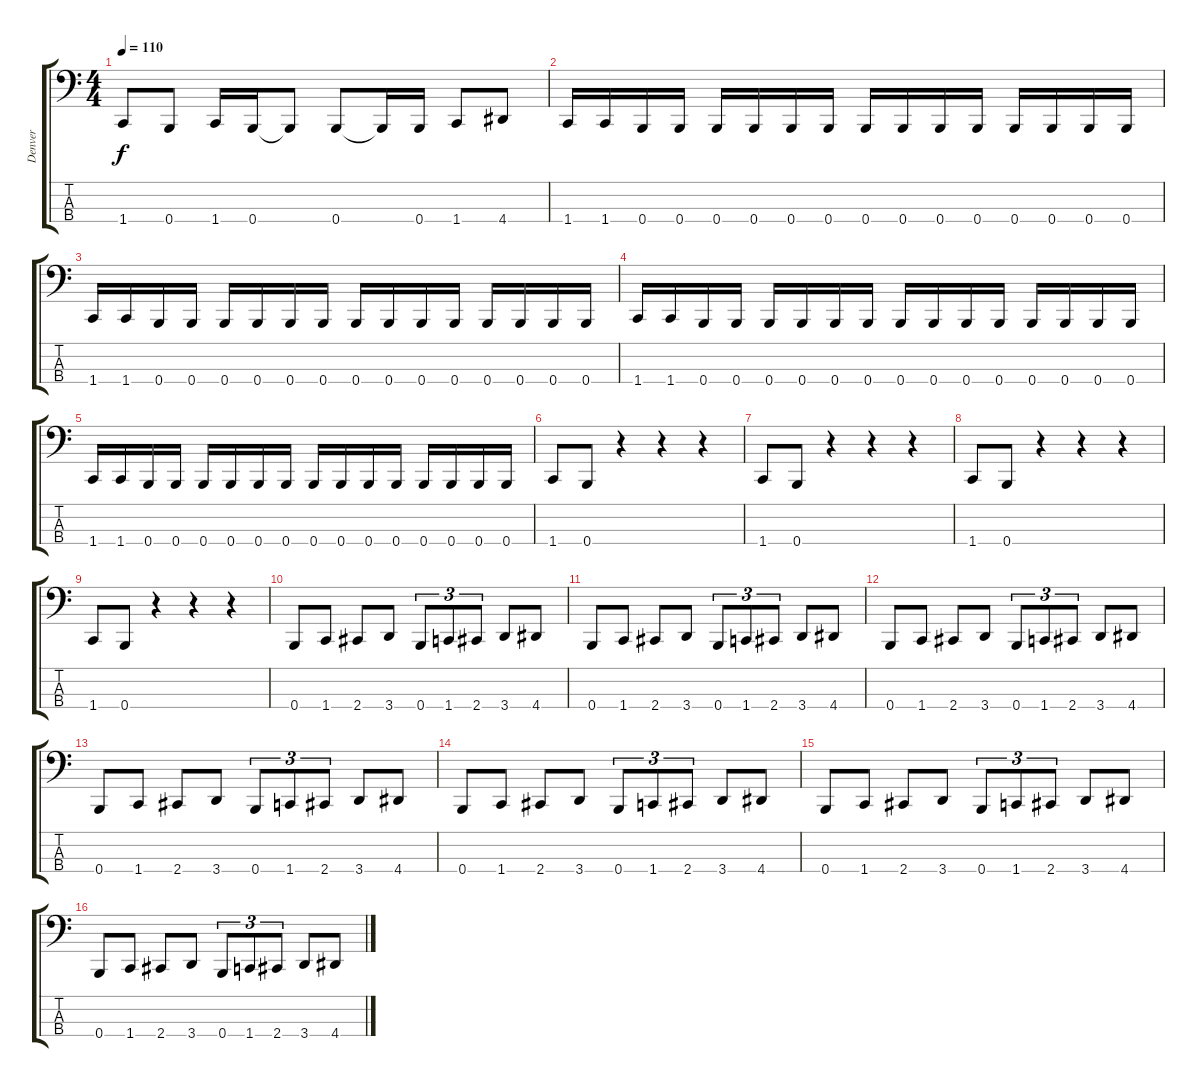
\track ("Denver" "Denver") {instrument electricbasspick}
\staff {score tabs}
\tuning (E2 B1 Gb1 B0) {hide}
\ts (4 4)
\tempo 110
\clef f4
\ks c
1.4.8{dy f} 0.4.8 1.4.16 0.4.16 0.4{t}.8 0.4.8 0.4{t}.16 0.4.16 1.4.8 4.4.8 |
1.4.16 1.4.16 0.4.16 0.4.16 0.4.16 0.4.16 0.4.16 0.4.16 0.4.16 0.4.16 0.4.16 0.4.16 0.4.16 0.4.16 0.4.16 0.4.16 |
1.4.16 1.4.16 0.4.16 0.4.16 0.4.16 0.4.16 0.4.16 0.4.16 0.4.16 0.4.16 0.4.16 0.4.16 0.4.16 0.4.16 0.4.16 0.4.16 |
1.4.16 1.4.16 0.4.16 0.4.16 0.4.16 0.4.16 0.4.16 0.4.16 0.4.16 0.4.16 0.4.16 0.4.16 0.4.16 0.4.16 0.4.16 0.4.16 |
1.4.16 1.4.16 0.4.16 0.4.16 0.4.16 0.4.16 0.4.16 0.4.16 0.4.16 0.4.16 0.4.16 0.4.16 0.4.16 0.4.16 0.4.16 0.4.16 |
1.4.8 0.4.8 r.4 r.4 r.4 |
1.4.8 0.4.8 r.4 r.4 r.4 |
1.4.8 0.4.8 r.4 r.4 r.4 |
1.4.8 0.4.8 r.4 r.4 r.4 |
0.4.8 1.4.8 2.4.8 3.4.8 0.4.8{tu (3 2)} 1.4.8{tu (3 2)} 2.4.8{tu (3 2)} 3.4.8 4.4.8 |
0.4.8 1.4.8 2.4.8 3.4.8 0.4.8{tu (3 2)} 1.4.8{tu (3 2)} 2.4.8{tu (3 2)} 3.4.8 4.4.8 |
0.4.8 1.4.8 2.4.8 3.4.8 0.4.8{tu (3 2)} 1.4.8{tu (3 2)} 2.4.8{tu (3 2)} 3.4.8 4.4.8 |
0.4.8 1.4.8 2.4.8 3.4.8 0.4.8{tu (3 2)} 1.4.8{tu (3 2)} 2.4.8{tu (3 2)} 3.4.8 4.4.8 |
0.4.8 1.4.8 2.4.8 3.4.8 0.4.8{tu (3 2)} 1.4.8{tu (3 2)} 2.4.8{tu (3 2)} 3.4.8 4.4.8 |
0.4.8 1.4.8 2.4.8 3.4.8 0.4.8{tu (3 2)} 1.4.8{tu (3 2)} 2.4.8{tu (3 2)} 3.4.8 4.4.8 |
0.4.8 1.4.8 2.4.8 3.4.8 0.4.8{tu (3 2)} 1.4.8{tu (3 2)} 2.4.8{tu (3 2)} 3.4.8 4.4.8
